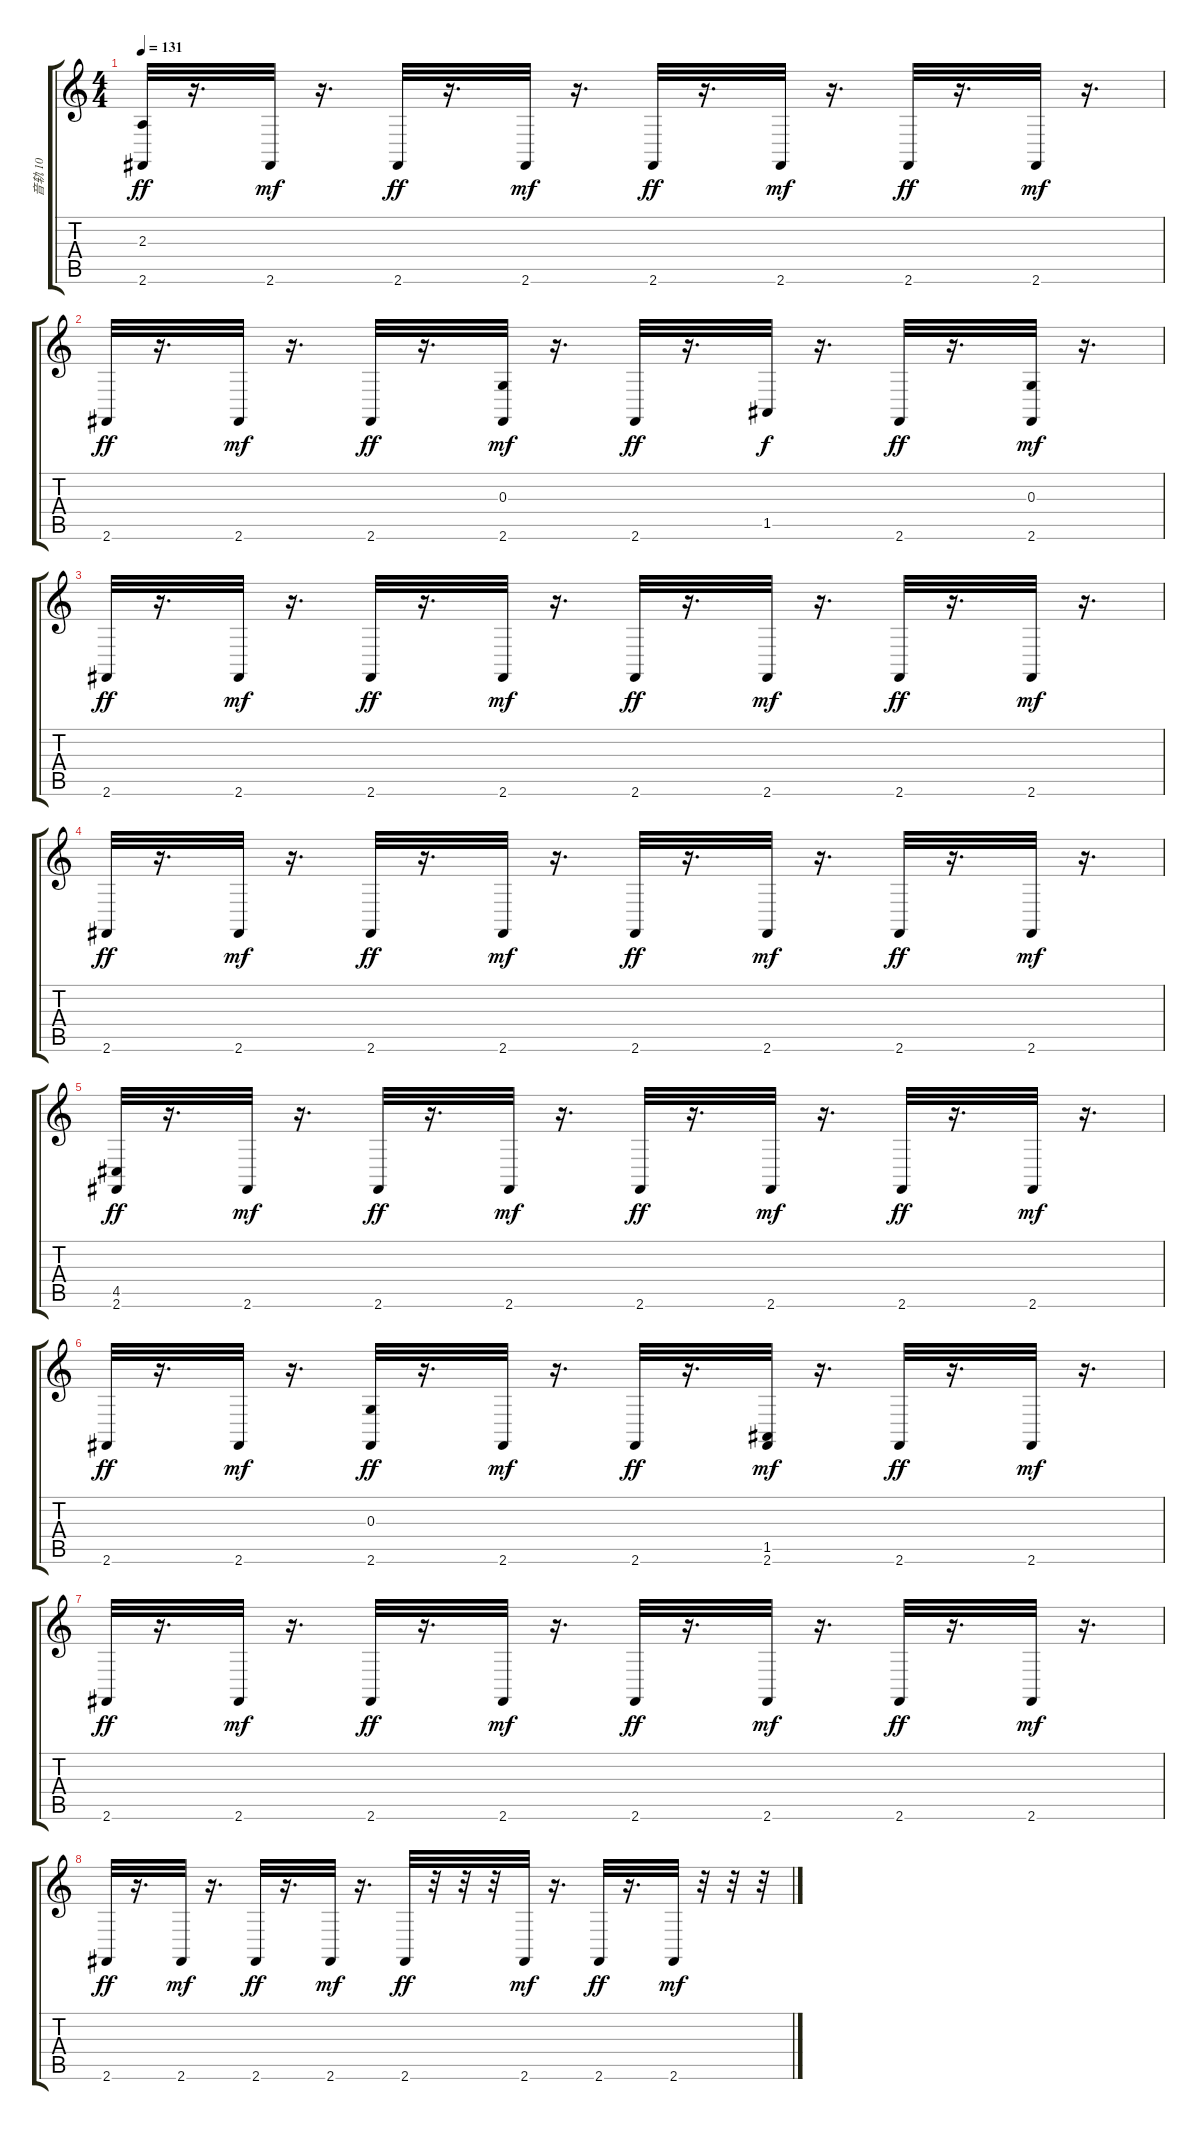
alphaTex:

\track ("音轨 10" "音轨 10") {instrument drawbarorgan}
\staff {score tabs}
\tuning (E4 B3 G3 D3 A2 E2) {hide}
\ts (4 4)
\tempo 131
\clef g2
\ks c
(2.3 2.6).32{dy ff} r.16{d} 2.6.32{dy mf} r.16{d} 2.6.32{dy ff} r.16{d} 2.6.32{dy mf} r.16{d} 2.6.32{dy ff} r.16{d} 2.6.32{dy mf} r.16{d} 2.6.32{dy ff} r.16{d} 2.6.32{dy mf} r.16{d} |
2.6.32{dy ff} r.16{d} 2.6.32{dy mf} r.16{d} 2.6.32{dy ff} r.16{d} (0.3 2.6).32{dy mf} r.16{d} 2.6.32{dy ff} r.16{d} 1.5.32{dy f} r.16{d} 2.6.32{dy ff} r.16{d} (0.3 2.6).32{dy mf} r.16{d} |
2.6.32{dy ff} r.16{d} 2.6.32{dy mf} r.16{d} 2.6.32{dy ff} r.16{d} 2.6.32{dy mf} r.16{d} 2.6.32{dy ff} r.16{d} 2.6.32{dy mf} r.16{d} 2.6.32{dy ff} r.16{d} 2.6.32{dy mf} r.16{d} |
2.6.32{dy ff} r.16{d} 2.6.32{dy mf} r.16{d} 2.6.32{dy ff} r.16{d} 2.6.32{dy mf} r.16{d} 2.6.32{dy ff} r.16{d} 2.6.32{dy mf} r.16{d} 2.6.32{dy ff} r.16{d} 2.6.32{dy mf} r.16{d} |
(4.5 2.6).32{dy ff} r.16{d} 2.6.32{dy mf} r.16{d} 2.6.32{dy ff} r.16{d} 2.6.32{dy mf} r.16{d} 2.6.32{dy ff} r.16{d} 2.6.32{dy mf} r.16{d} 2.6.32{dy ff} r.16{d} 2.6.32{dy mf} r.16{d} |
2.6.32{dy ff} r.16{d} 2.6.32{dy mf} r.16{d} (0.3 2.6).32{dy ff} r.16{d} 2.6.32{dy mf} r.16{d} 2.6.32{dy ff} r.16{d} (1.5 2.6).32{dy mf} r.16{d} 2.6.32{dy ff} r.16{d} 2.6.32{dy mf} r.16{d} |
2.6.32{dy ff} r.16{d} 2.6.32{dy mf} r.16{d} 2.6.32{dy ff} r.16{d} 2.6.32{dy mf} r.16{d} 2.6.32{dy ff} r.16{d} 2.6.32{dy mf} r.16{d} 2.6.32{dy ff} r.16{d} 2.6.32{dy mf} r.16{d} |
2.6.32{dy ff} r.16{d} 2.6.32{dy mf} r.16{d} 2.6.32{dy ff} r.16{d} 2.6.32{dy mf} r.16{d} 2.6.32{dy ff} r.32 r.32 r.32 2.6.32{dy mf} r.16{d} 2.6.32{dy ff} r.16{d} 2.6.32{dy mf} r.32 r.32 r.32
